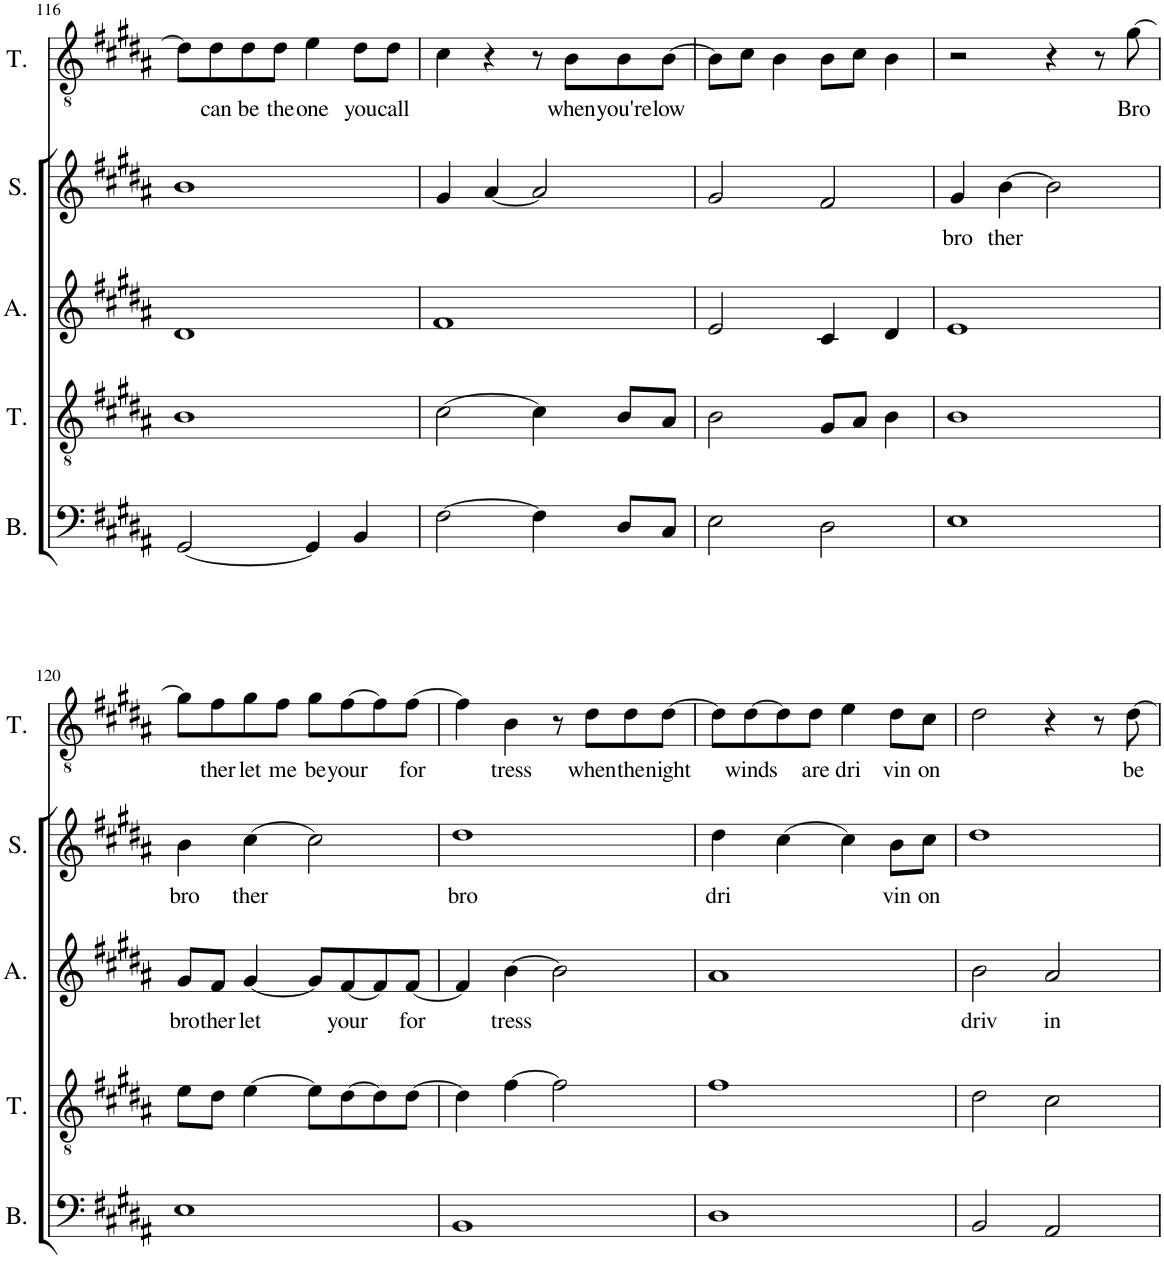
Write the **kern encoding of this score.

**kern	**kern	**kern	**text	**kern	**text	**kern	**text
*part5	*part4	*part3	*part3	*part2	*part2	*part1	*part1
*staff5	*staff4	*staff3	*staff3	*staff2	*staff2	*staff1	*staff1
*I"Bass	*I"Tenor	*I"Alto	*	*I"Soprano	*	*I"Solo	*
*I'B.	*I'T.	*I'A.	*	*I'S.	*	*	*
!!LO:PB:g=z
*clefF4	*clefGv2	*clefG2	*	*clefG2	*	*clefGv2	*
*k[f#c#g#d#a#]	*k[f#c#g#d#a#]	*k[f#c#g#d#a#]	*	*k[f#c#g#d#a#]	*	*k[f#c#g#d#a#]	*
*M4/4	*M4/4	*M4/4	*	*M4/4	*	*M4/4	*
=116	=116	=116	=116	=116	=116	=116	=116
[2GG#/	1B	1d#	.	1b	.	8d#\L]	.
!	!	!	!	!	!	!	!LO:LY:b
.	.	.	.	.	.	8d#\	can
!	!	!	!	!	!	!	!LO:LY:b
.	.	.	.	.	.	8d#\	be
!	!	!	!	!	!	!	!LO:LY:b
.	.	.	.	.	.	8d#\J	the
!	!	!	!	!	!	!	!LO:LY:b
4GG#/]	.	.	.	.	.	4e\	one
!	!	!	!	!	!	!	!LO:LY:b
4BB/	.	.	.	.	.	8d#\L	you
!	!	!	!	!	!	!	!LO:LY:b
.	.	.	.	.	.	8d#\J	call
=117	=117	=117	=117	=117	=117	=117	=117
[2F#\	[2c#\	1f#	.	4g#/	.	4c#\	.
.	.	.	.	[4a#/	.	4r	.
4F#\]	4c#\]	.	.	2a#/]	.	8r	.
!	!	!	!	!	!	!	!LO:LY:b
.	.	.	.	.	.	8B\L	when
!	!	!	!	!	!	!	!LO:LY:b
8D#/L	8B/L	.	.	.	.	8B\	you're
!	!	!	!	!	!	!	!LO:LY:b
8C#/J	8A#/J	.	.	.	.	[8B\J	low
=118	=118	=118	=118	=118	=118	=118	=118
2E\	2B\	2e/	.	2g#/	.	8B\L]	.
.	.	.	.	.	.	8c#\J	.
.	.	.	.	.	.	4B\	.
2D#\	8G#/L	4c#/	.	2f#/	.	8B\L	.
.	8A#/J	.	.	.	.	8c#\J	.
.	4B\	4d#/	.	.	.	4B\	.
=119	=119	=119	=119	=119	=119	=119	=119
!	!	!	!	!	!LO:LY:b	!	!
1E	1B	1e	.	4g#/	bro	2r	.
!	!	!	!	!	!LO:LY:b	!	!
.	.	.	.	[4b\	ther	.	.
.	.	.	.	2b\]	.	4r	.
.	.	.	.	.	.	8r	.
!	!	!	!	!	!	!	!LO:LY:b
.	.	.	.	.	.	[8g#\	Bro
!!LO:LB:g=z
=120	=120	=120	=120	=120	=120	=120	=120
!	!	!	!LO:LY:b	!	!LO:LY:b	!	!
1E	8e\L	8g#/L	bro	4b\	bro	8g#\L]	.
!	!	!	!LO:LY:b	!	!	!	!LO:LY:b
.	8d#\J	8f#/J	ther	.	.	8f#\	ther
!	!	!	!LO:LY:b	!	!LO:LY:b	!	!LO:LY:b
.	[4e\	[4g#/	let	[4cc#\	ther	8g#\	let
!	!	!	!	!	!	!	!LO:LY:b
.	.	.	.	.	.	8f#\J	me
!	!	!	!	!	!	!	!LO:LY:b
.	8e\L]	8g#/L]	.	2cc#\]	.	8g#\L	be
!	!	!	!LO:LY:b	!	!	!	!LO:LY:b
.	[8d#\	[8f#/	your	.	.	[8f#\	your
.	8d#\]	8f#/]	.	.	.	8f#\]	.
!	!	!	!LO:LY:b	!	!	!	!LO:LY:b
.	[8d#\J	[8f#/J	for	.	.	[8f#\J	for
=121	=121	=121	=121	=121	=121	=121	=121
!	!	!	!	!	!LO:LY:b	!	!
1BB	4d#\]	4f#/]	.	1dd#	bro	4f#\]	.
!	!	!	!LO:LY:b	!	!	!	!LO:LY:b
.	[4f#\	[4b\	tress	.	.	4B\	tress
.	2f#\]	2b\]	.	.	.	8r	.
!	!	!	!	!	!	!	!LO:LY:b
.	.	.	.	.	.	8d#\L	when
!	!	!	!	!	!	!	!LO:LY:b
.	.	.	.	.	.	8d#\	the
!	!	!	!	!	!	!	!LO:LY:b
.	.	.	.	.	.	[8d#\J	night
=122	=122	=122	=122	=122	=122	=122	=122
!	!	!	!	!	!LO:LY:b	!	!
1D#	1f#	1a#	.	4dd#\	dri	8d#\L]	.
!	!	!	!	!	!	!	!LO:LY:b
.	.	.	.	.	.	[8d#\	winds
.	.	.	.	[4cc#\	.	8d#\]	.
!	!	!	!	!	!	!	!LO:LY:b
.	.	.	.	.	.	8d#\J	are
!	!	!	!	!	!	!	!LO:LY:b
.	.	.	.	4cc#\]	.	4e\	dri
!	!	!	!	!	!LO:LY:b	!	!LO:LY:b
.	.	.	.	8b\L	vin	8d#\L	vin
!	!	!	!	!	!LO:LY:b	!	!LO:LY:b
.	.	.	.	8cc#\J	on	8c#\J	on
=123	=123	=123	=123	=123	=123	=123	=123
!	!	!	!LO:LY:b	!	!	!	!
2BB/	2d#\	2b\	driv	1dd#	.	2d#\	.
!	!	!	!LO:LY:b	!	!	!	!
2AA#/	2c#\	2a#/	in	.	.	4r	.
.	.	.	.	.	.	8r	.
!	!	!	!	!	!	!	!LO:LY:b
.	.	.	.	.	.	[8d#\	be
=	=	=	=	=	=	=	=
*-	*-	*-	*-	*-	*-	*-	*-
